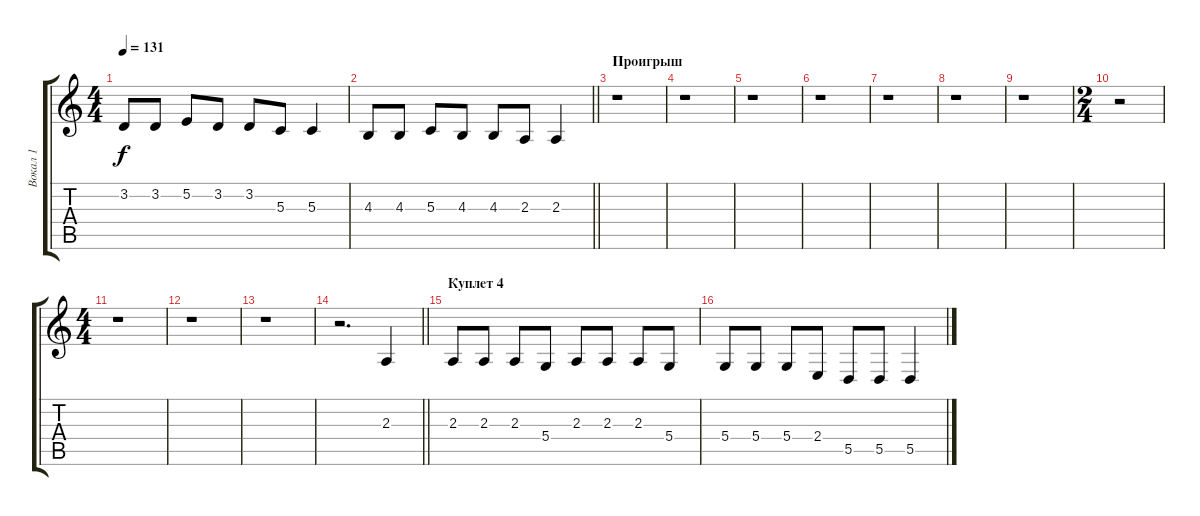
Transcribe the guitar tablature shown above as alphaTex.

\track ("Вокал 1" "Вокал 1") {instrument tenorsax}
\staff {score tabs}
\tuning (E4 B3 G3 D3 A2 E2) {hide}
\ts (4 4)
\tempo 131
\clef g2
\ks c
3.2.8{dy f} 3.2.8 5.2.8 3.2.8 3.2.8 5.3.8 5.3.4 |
\barLineRight lightlight
4.3.8 4.3.8 5.3.8 4.3.8 4.3.8 2.3.8 2.3.4 |
\section ("" "Проигрыш")
r.1 |
r.1 |
r.1 |
r.1 |
r.1 |
r.1 |
r.1 |
\ts (2 4)
r.2 |
\ts (4 4)
r.1 |
r.1 |
r.1 |
\barLineRight lightlight
r.2{d} 2.3.4 |
\section ("" "Куплет 4")
2.3.8 2.3.8 2.3.8 5.4.8 2.3.8 2.3.8 2.3.8 5.4.8 |
5.4.8 5.4.8 5.4.8 2.4.8 5.5.8 5.5.8 5.5.4
